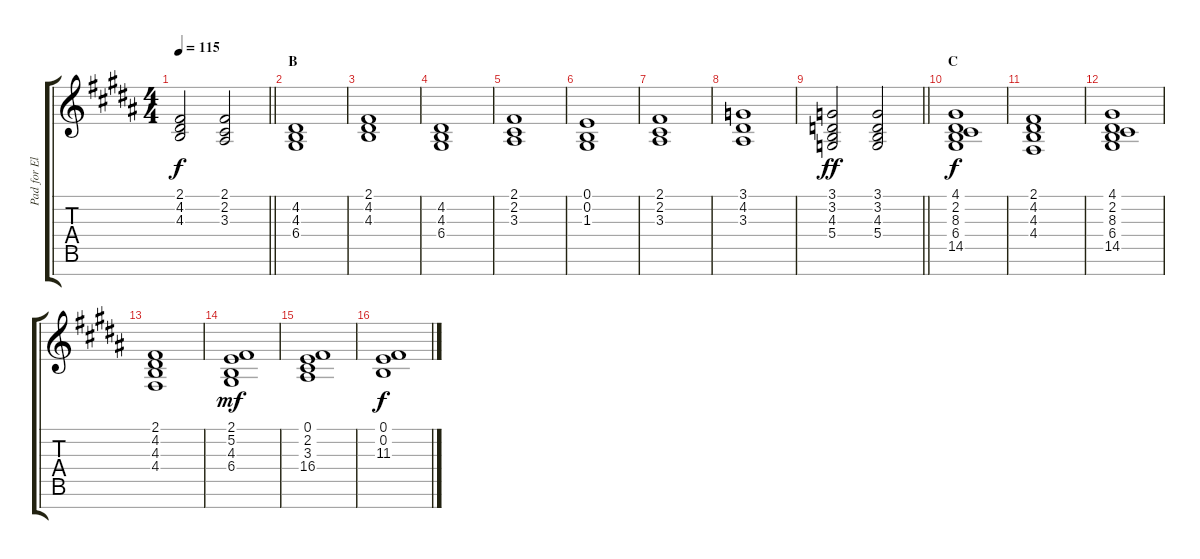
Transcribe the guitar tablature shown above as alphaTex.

\track ("Pad for Electric Piano" "Pad for El") {instrument pad2warm}
\staff {score tabs}
\tuning (E4 B3 G3 D3 A2 E2 B1) {hide}
\ts (4 4)
\tempo 115
\clef g2
\barLineRight lightlight
\ks b
(2.1 4.2 4.3).2{dy f} (2.1 2.2 3.3).2 |
\section ("" "B")
(4.2 4.3 6.4).1 |
(2.1 4.2 4.3).1 |
(4.2 4.3 6.4).1 |
(2.1 2.2 3.3).1 |
(0.1 0.2 1.3).1 |
(2.1 2.2 3.3).1 |
(3.1 4.2 3.3).1 |
\barLineRight lightlight
(3.1 3.2 4.3 5.4).2{dy ff} (3.1 3.2 4.3 5.4).2 |
\section ("" "C")
(4.1 2.2 8.3 6.4 14.5).1{dy f} |
(2.1 4.2 4.3 4.4).1 |
(4.1 2.2 8.3 6.4 14.5).1 |
(2.1 4.2 4.3 4.4).1 |
(2.1 5.2 4.3 6.4).1{dy mf} |
(0.1 2.2 3.3 16.4).1 |
(0.1 0.2 11.3).1{dy f}
